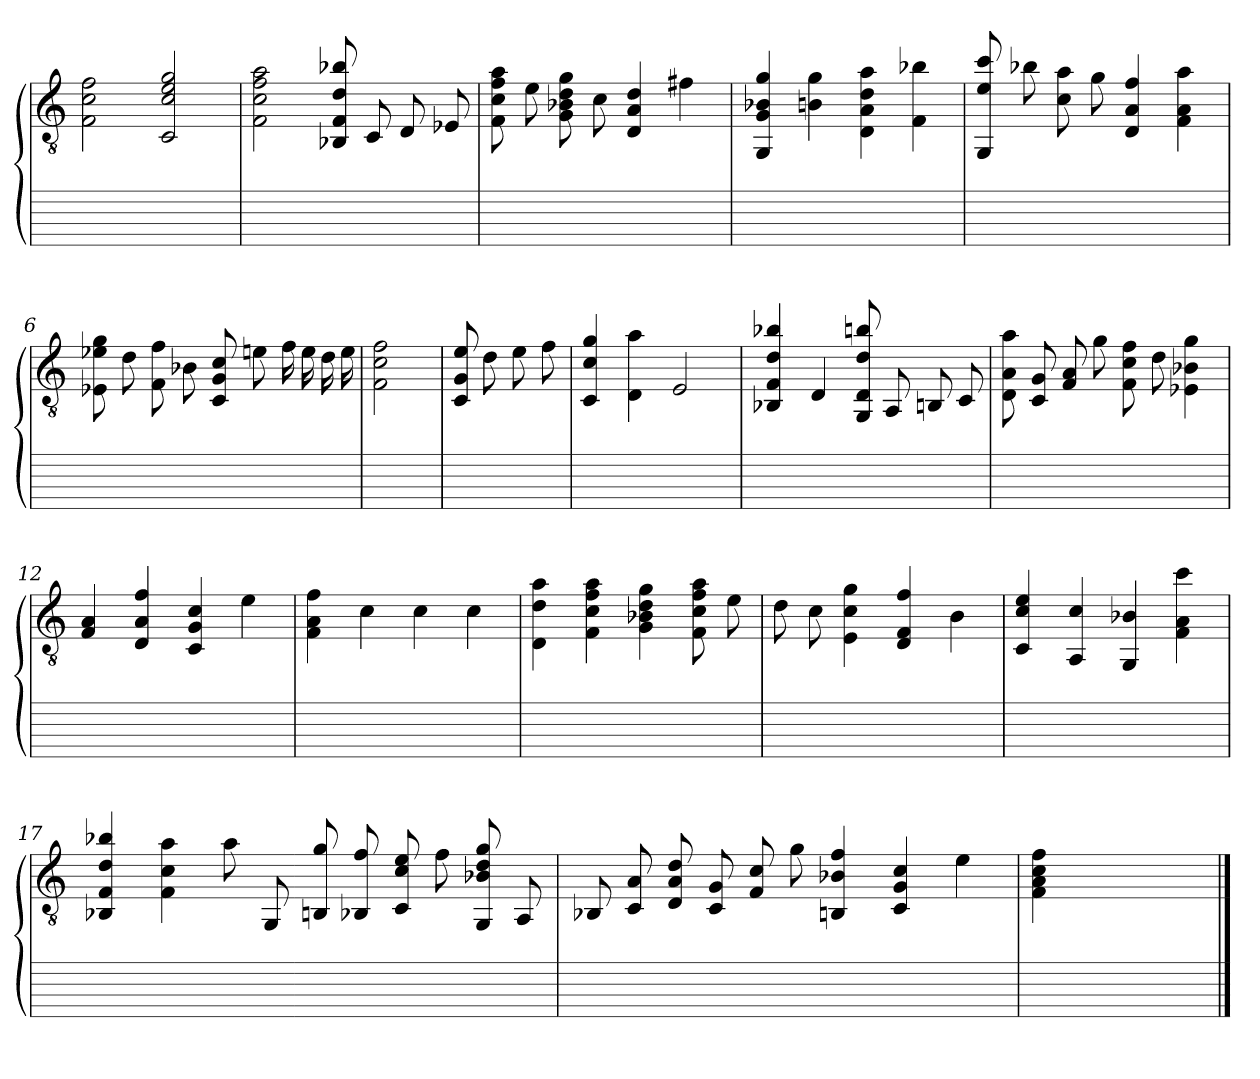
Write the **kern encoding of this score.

**kern	**kern
*part2	*part1
*staff2	*staff1
*stria6	*
*	*clefGv2
*	*k[]
*	*C:
=1	=1
1ryy	2f 2c 2F
.	2g 2e 2c 2C
=2	=2
1ryy	2a 2f 2c 2F
.	8b-X 8d 8F 8BB-X
.	8C
.	8D
.	8E-X
=3	=3
1ryy	8a 8f 8c 8F
.	8e
.	8g 8d 8B-X 8G
.	8c
.	4d 4A 4D
.	4f#X
=4	=4
1ryy	4g 4B-X 4G 4GG
.	4g 4B
.	4a 4d 4A 4D
.	4b-X 4F
=5	=5
1ryy	8cc 8e 8GG
.	8b-X
.	8a 8c
.	8g
.	4f 4A 4D
.	4a 4A 4F
=6	=6
1ryy	8g 8e-X 8E-X
.	8d
.	8f 8F
.	8B-X
.	8c 8G 8C
.	8en
.	16f
.	16e
.	16d
.	16e
=7	=7
2ryy	2f 2c 2F
=8	=8
2ryy	8e 8G 8C
.	8d
.	8e
.	8f
=9	=9
1ryy	4g 4c 4C
.	4a 4D
.	2E
=10	=10
1ryy	4b-X 4d 4F 4BB-X
.	4D
.	8b 8d 8D 8GG
.	8AA
.	8BB
.	8C
=11	=11
1ryy	8a 8A 8D
.	8G 8C
.	8A 8F
.	8g
.	8f 8c 8F
.	8d
.	4g 4B-X 4E-X
=12	=12
1ryy	4A 4F
.	4f 4A 4D
.	4c 4G 4C
.	4e
=13	=13
1ryy	4f 4A 4F
.	4c
.	4c
.	4c
=14	=14
1ryy	4a 4d 4D
.	4a 4f 4c 4F
.	4g 4d 4B-X 4G
.	8a 8f 8c 8F
.	8e
=15	=15
1ryy	8d
.	8c
.	4g 4c 4E
.	4f 4F 4D
.	4B
=16	=16
1ryy	4e 4c 4C
.	4c 4AA
.	4B-X 4GG
.	4cc 4A 4F
=17	=17
1ryy	4b-X 4d 4F 4BB-X
.	4a 4c 4F
.	8a
.	8GG
.	8g 8BBn
.	8f 8BB-X
2ryy	8e 8c 8C
.	8f
.	8g 8d 8B-X 8GG
.	8AA
=18	=18
2ryy	8BB-X
.	8A 8C
.	8d 8A 8D
.	8G 8C
1ryy	8c 8F
.	8g
.	4f 4B-X 4BB
.	4c 4G 4C
.	4e
=19	=19
2ryy	4f 4c 4A 4F
.	2ryy
4ryy	.
==	==
*-	*-
